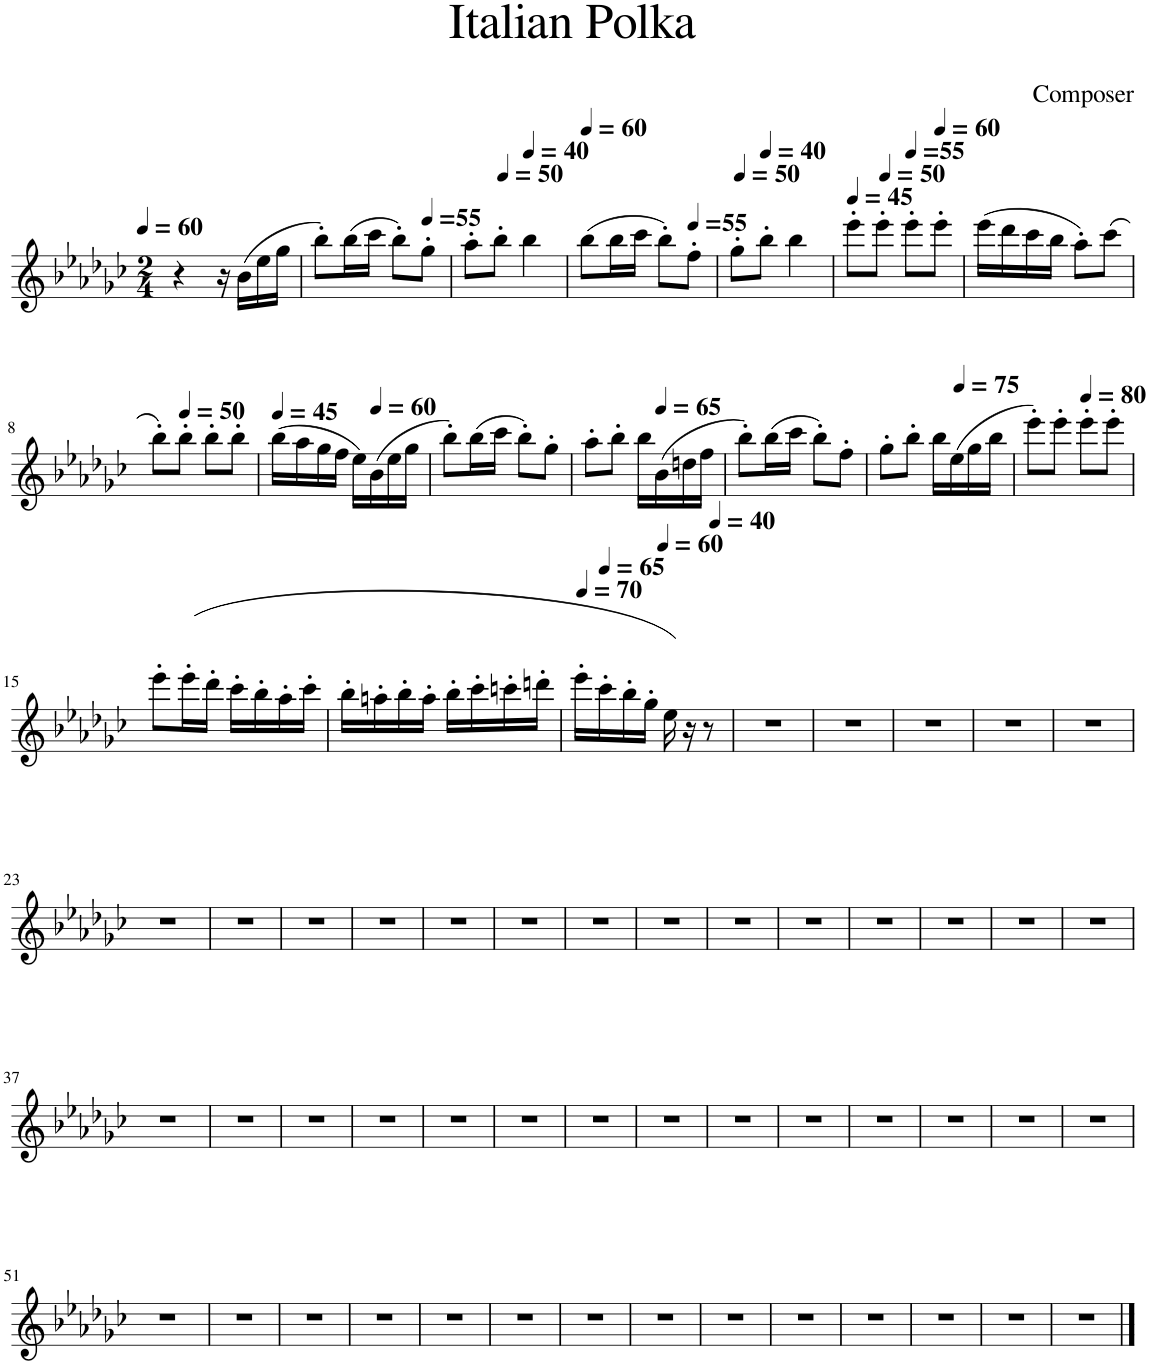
**kern
*part1
*staff1
*I"Piano
*I'Pno.
*clefG2
*k[b-e-a-d-g-c-]
*M2/4
*MM60
=1
4r
16r
(16b-\LL
16ee-\
16gg-\JJ
=2
8bb-'\L)
(16bb-\L
16ccc-\JJ
8bb-'\L)
*MM55
8gg-'\J
=3
8aa-'\L
*MM50
8bb-'\J
*MM40
4bb-\
=4
*MM60
(8bb-\L
16bb-\L
16ccc-\JJ
8bb-'\L)
*MM55
8ff'\J
=5
*MM50
8gg-'\L
*MM40
8bb-'\J
4bb-\
=6
*MM45
8eee-'\L
*MM50
8eee-'\J
*MM55
8eee-'\L
*MM60
8eee-'\J
=7
(16eee-\LL
16ddd-\
16ccc-\
16bb-\JJ
8aa-'\L)
(8ccc-\J
!!LO:LB:g=z
=8
8bb-'\L)
*MM50
8bb-'\J
8bb-'\L
8bb-'\J
=9
*MM45
(16bb-\LL
16aa-\
16gg-\
16ff\JJ
16ee-\LL)
*MM60
(16b-\
16ee-\
16gg-\JJ
=10
8bb-'\L)
(16bb-\L
16ccc-\JJ
8bb-'\L)
8gg-'\J
=11
8aa-'\L
8bb-'\J
16bb-\LL
*MM65
(16b-\
16ddn\
16ff\JJ
=12
8bb-'\L)
(16bb-\L
16ccc-\JJ
8bb-'\L)
8ff'\J
=13
8gg-'\L
8bb-'\J
16bb-\LL
*MM75
(16ee-\
16gg-\
16bb-\JJ
=14
8eee-'\L)
8eee-'\J
*MM80
8eee-'\L
8eee-'\J
!!LO:LB:g=z
=15
8eee-'\L
(16eee-'\L
16ddd-'\JJ
16ccc-'\LL
16bb-'\
16aa-'\
16ccc-'\JJ
=16
16bb-'\LL
16aan'\
16bb-'\
16aa'\JJ
16bb-'\LL
16ccc-'\
16cccn'\
16dddn'\JJ
=17
*MM70
16eee-'\LL
*MM65
16ccc-'\
*MM60
16bb-'\
16gg-'\JJ
*MM40
16ee-\)
16r
8r
=18
2r
=19
2r
=20
2r
=21
2r
=22
2r
!!LO:LB:g=z
=23
2r
=24
2r
=25
2r
=26
2r
=27
2r
=28
2r
=29
2r
=30
2r
=31
2r
=32
2r
=33
2r
=34
2r
=35
2r
=36
2r
!!LO:LB:g=z
=37
2r
=38
2r
=39
2r
=40
2r
=41
2r
=42
2r
=43
2r
=44
2r
=45
2r
=46
2r
=47
2r
=48
2r
=49
2r
=50
2r
!!LO:LB:g=z
=51
2r
=52
2r
=53
2r
=54
2r
=55
2r
=56
2r
=57
2r
=58
2r
=59
2r
=60
2r
=61
2r
=62
2r
=63
2r
=64
2r
==
*-
